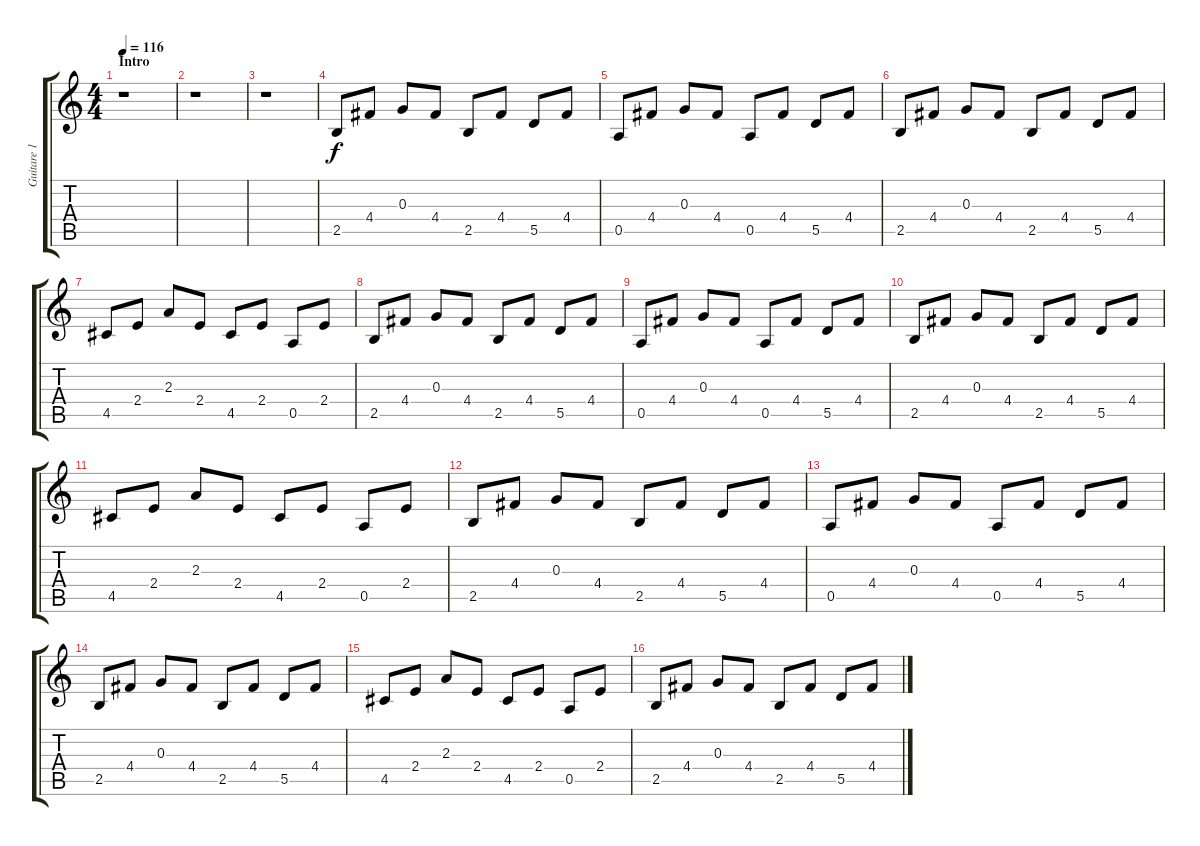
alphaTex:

\track ("Guitare 1 " "Guitare 1 ") {instrument acousticguitarsteel}
\staff {score tabs}
\tuning (E4 B3 G3 D3 A2 E2) {hide}
\ts (4 4)
\section ("" "Intro")
\tempo 116
\clef g2
\ks c
r.1{dy f instrument acousticguitarsteel} |
r.1 |
r.1 |
2.5.8 4.4.8 0.3.8 4.4.8 2.5.8 4.4.8 5.5.8 4.4.8 |
0.5.8 4.4.8 0.3.8 4.4.8 0.5.8 4.4.8 5.5.8 4.4.8 |
2.5.8 4.4.8 0.3.8 4.4.8 2.5.8 4.4.8 5.5.8 4.4.8 |
4.5.8 2.4.8 2.3.8 2.4.8 4.5.8 2.4.8 0.5.8 2.4.8 |
2.5.8 4.4.8 0.3.8 4.4.8 2.5.8 4.4.8 5.5.8 4.4.8 |
0.5.8 4.4.8 0.3.8 4.4.8 0.5.8 4.4.8 5.5.8 4.4.8 |
2.5.8 4.4.8 0.3.8 4.4.8 2.5.8 4.4.8 5.5.8 4.4.8 |
4.5.8 2.4.8 2.3.8 2.4.8 4.5.8 2.4.8 0.5.8 2.4.8 |
2.5.8 4.4.8 0.3.8 4.4.8 2.5.8 4.4.8 5.5.8 4.4.8 |
0.5.8 4.4.8 0.3.8 4.4.8 0.5.8 4.4.8 5.5.8 4.4.8 |
2.5.8 4.4.8 0.3.8 4.4.8 2.5.8 4.4.8 5.5.8 4.4.8 |
4.5.8 2.4.8 2.3.8 2.4.8 4.5.8 2.4.8 0.5.8 2.4.8 |
2.5.8 4.4.8 0.3.8 4.4.8 2.5.8 4.4.8 5.5.8 4.4.8
